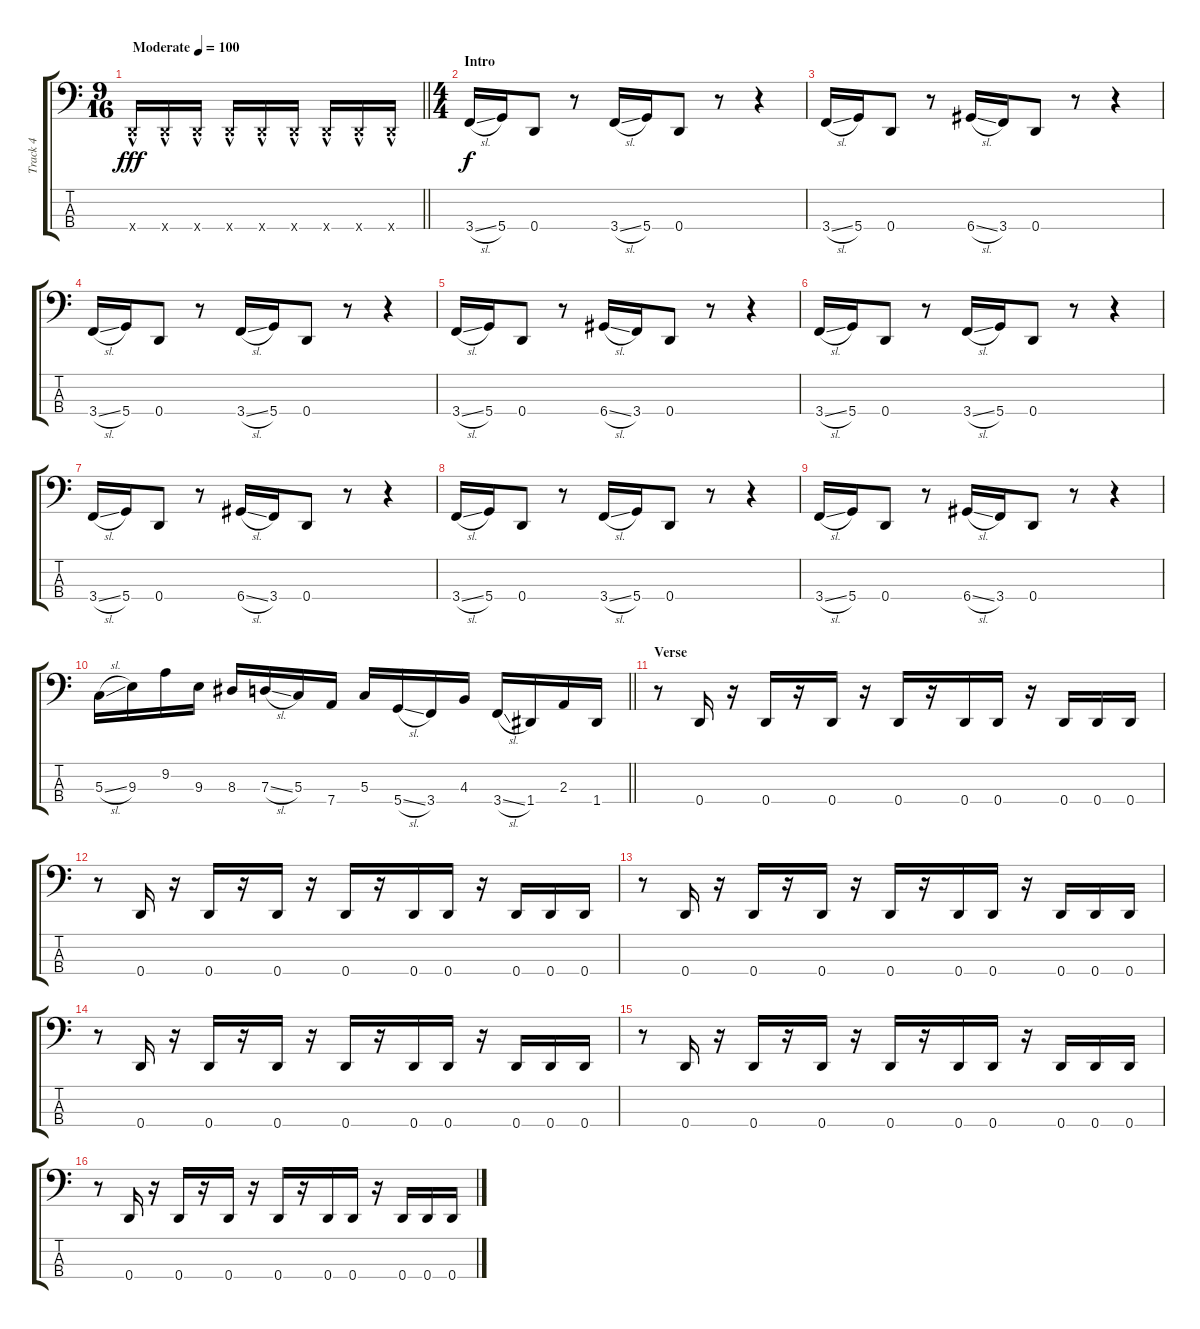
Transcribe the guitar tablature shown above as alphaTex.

\track ("Track 4" "Track 4") {instrument electricbasspick}
\staff {score tabs}
\tuning (F2 C2 G1 D1) {hide}
\ts (9 16)
\tempo (100 "Moderate")
\clef f4
\barLineRight lightlight
\ks c
0.4{hac x}.16{dy fff instrument electricbasspick} 0.4{hac x}.16 0.4{hac x}.16 0.4{hac x}.16 0.4{hac x}.16 0.4{hac x}.16 0.4{hac x}.16 0.4{hac x}.16 0.4{hac x}.16 |
\ts (4 4)
\section ("" "Intro")
3.4{sl}.16{dy f} 5.4.16 0.4.8 r.8 3.4{sl}.16 5.4.16{beam merge} 0.4.8 r.8 r.4 |
3.4{sl}.16 5.4.16 0.4.8 r.8 6.4{sl}.16 3.4.16{beam merge} 0.4.8 r.8 r.4 |
3.4{sl}.16 5.4.16 0.4.8 r.8 3.4{sl}.16 5.4.16{beam merge} 0.4.8 r.8 r.4 |
3.4{sl}.16 5.4.16 0.4.8 r.8 6.4{sl}.16 3.4.16{beam merge} 0.4.8 r.8 r.4 |
3.4{sl}.16 5.4.16 0.4.8 r.8 3.4{sl}.16 5.4.16{beam merge} 0.4.8 r.8 r.4 |
3.4{sl}.16 5.4.16 0.4.8 r.8 6.4{sl}.16 3.4.16{beam merge} 0.4.8 r.8 r.4 |
3.4{sl}.16 5.4.16 0.4.8 r.8 3.4{sl}.16 5.4.16{beam merge} 0.4.8 r.8 r.4 |
3.4{sl}.16 5.4.16 0.4.8 r.8 6.4{sl}.16 3.4.16{beam merge} 0.4.8 r.8 r.4 |
\barLineRight lightlight
5.3{sl}.16 9.3.16 9.2.16 9.3.16 8.3.16 7.3{sl}.16 5.3.16 7.4.16 5.3.16 5.4{sl}.16 3.4.16 4.3.16 3.4{sl}.16 1.4.16 2.3.16 1.4.16 |
\section ("" "Verse")
r.8 0.4.16 r.16 0.4.16 r.16 0.4.16 r.16 0.4.16 r.16 0.4.16 0.4.16 r.16 0.4.16 0.4.16 0.4.16 |
r.8 0.4.16 r.16 0.4.16 r.16 0.4.16 r.16 0.4.16 r.16 0.4.16 0.4.16 r.16 0.4.16 0.4.16 0.4.16 |
r.8 0.4.16 r.16 0.4.16 r.16 0.4.16 r.16 0.4.16 r.16 0.4.16 0.4.16 r.16 0.4.16 0.4.16 0.4.16 |
r.8 0.4.16 r.16 0.4.16 r.16 0.4.16 r.16 0.4.16 r.16 0.4.16 0.4.16 r.16 0.4.16 0.4.16 0.4.16 |
r.8 0.4.16 r.16 0.4.16 r.16 0.4.16 r.16 0.4.16 r.16 0.4.16 0.4.16 r.16 0.4.16 0.4.16 0.4.16 |
r.8 0.4.16 r.16 0.4.16 r.16 0.4.16 r.16 0.4.16 r.16 0.4.16 0.4.16 r.16 0.4.16 0.4.16 0.4.16
